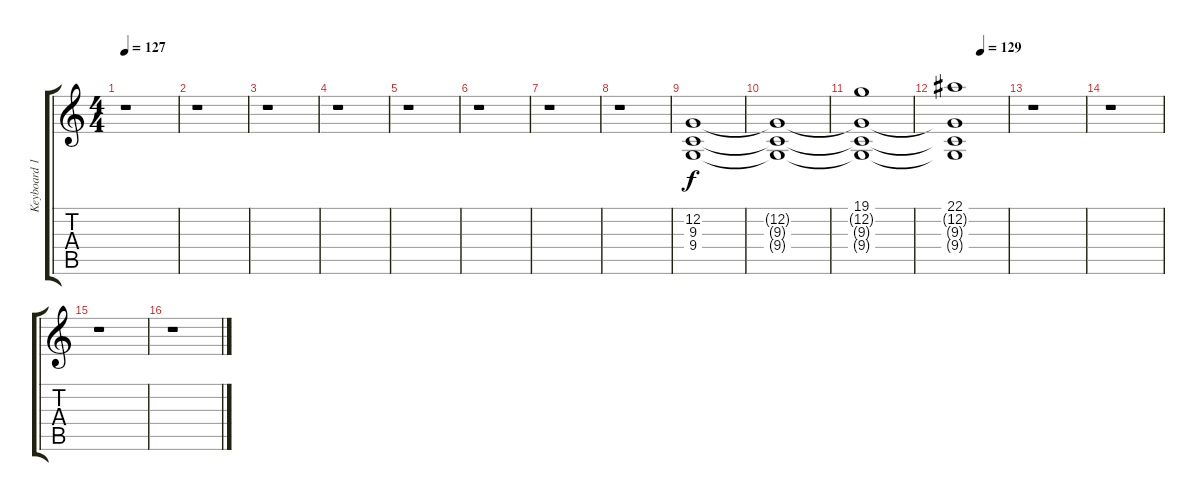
\track ("Keyboard 1" "Keyboard 1") {instrument stringensemble2}
\staff {score tabs}
\tuning (C4 G3 Eb3 Bb2 F2 C2) {hide}
\ts (4 4)
\section ("" "")
\tempo 127
\clef g2
\ks c
r.1{dy f} |
r.1 |
r.1 |
r.1 |
r.1 |
r.1 |
r.1 |
r.1 |
\section ("" "")
(12.2 9.3 9.4).1 |
(12.2{t} 9.3{t} 9.4{t}).1 |
(19.1 12.2{t} 9.3{t} 9.4{t}).1 |
\tempo (129 0.5)
(22.1 12.2{t} 9.3{t} 9.4{t}).1 |
\section ("" "")
r.1 |
r.1 |
r.1 |
r.1
